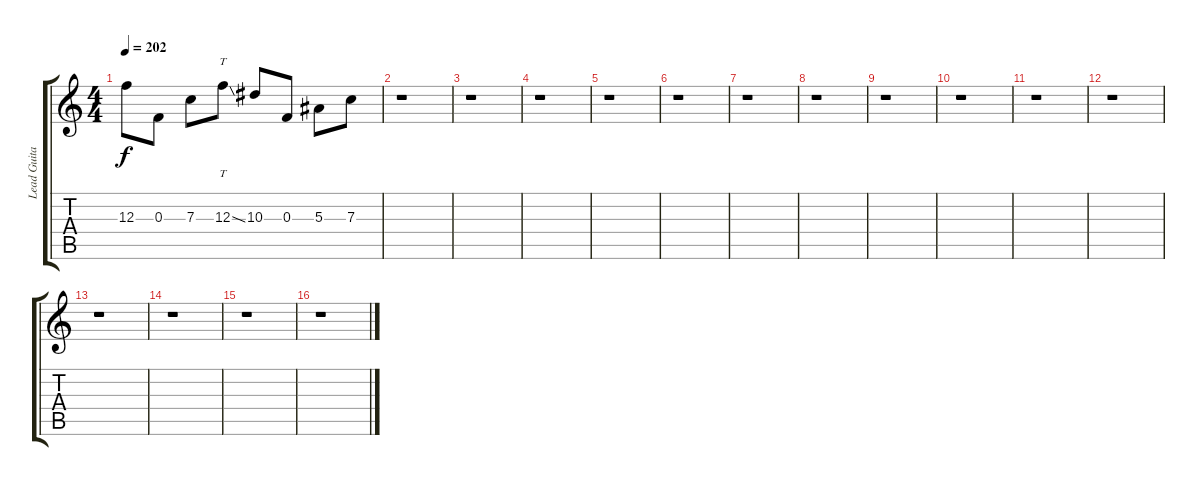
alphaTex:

\track ("Lead Guitar" "Lead Guita") {instrument distortionguitar}
\staff {score tabs}
\tuning (D4 A3 F3 C3 G2 C2) {hide}
\ts (4 4)
\tempo 202
\clef g2
\ks c
12.3.8{dy f} 0.3.8 7.3.8 12.3{ss}.8{tt} 10.3.8 0.3.8 5.3.8 7.3.8 |
r.1 |
r.1 |
r.1 |
r.1 |
r.1 |
r.1 |
r.1 |
r.1 |
r.1 |
r.1 |
r.1 |
r.1 |
r.1 |
r.1 |
r.1
